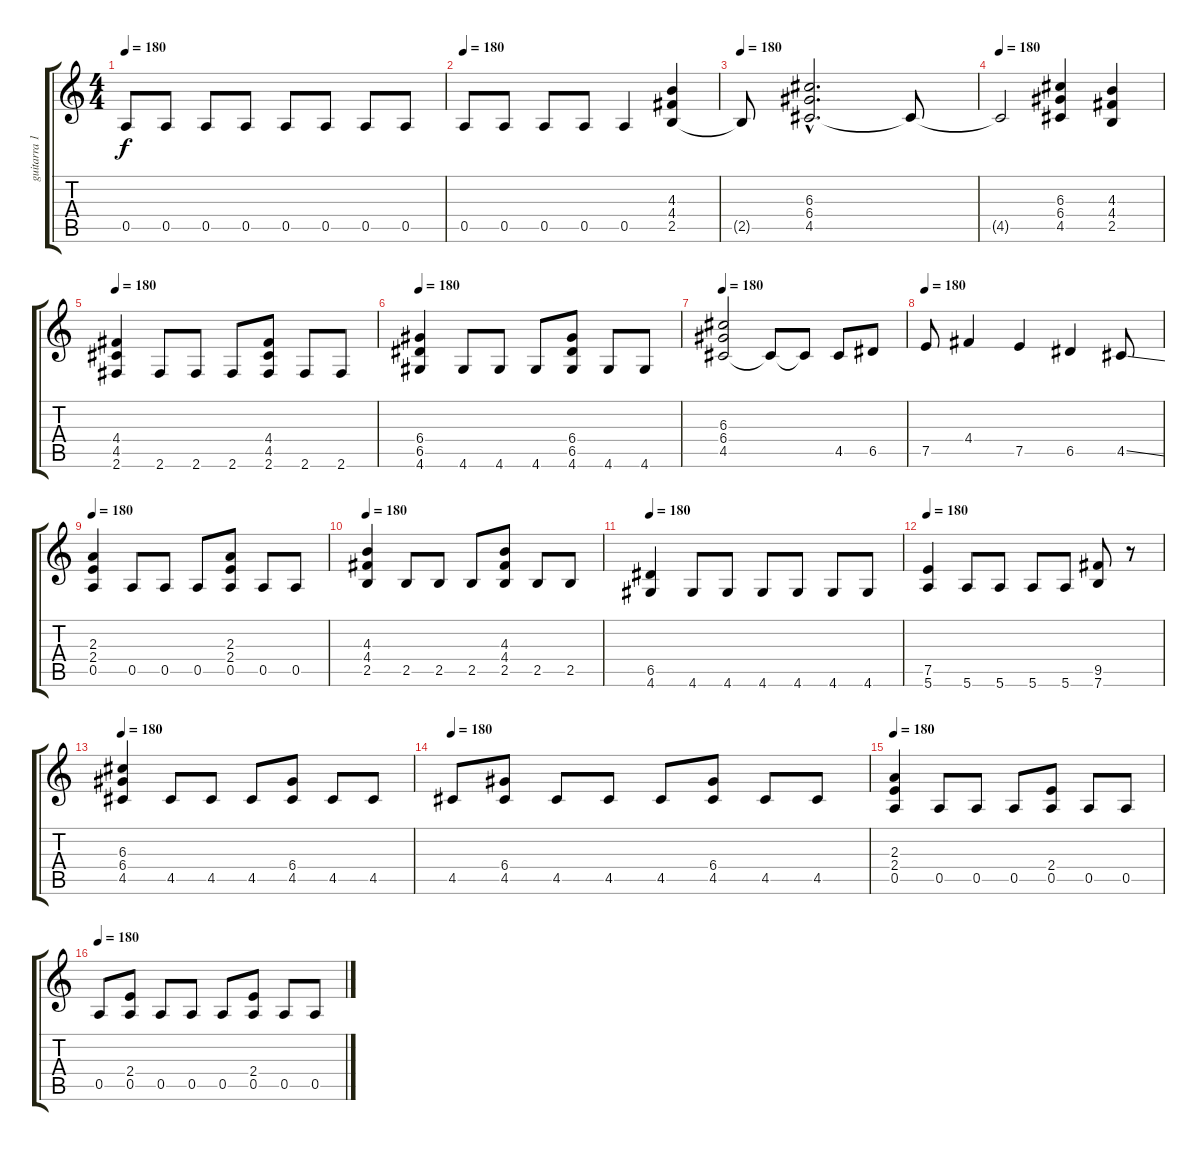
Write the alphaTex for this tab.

\track ("guitarra 1" "guitarra 1") {instrument distortionguitar}
\staff {score tabs}
\tuning (E4 B3 G3 D3 A2 E2) {hide}
\ts (4 4)
\tempo 180
\clef g2
\ks c
0.5.8{dy f} 0.5.8 0.5.8 0.5.8 0.5.8 0.5.8 0.5.8 0.5.8 |
\tempo 180
0.5.8 0.5.8 0.5.8 0.5.8 0.5.4 (4.3 4.4 2.5).4 |
\tempo 180
2.5{t}.8 (6.3{hac} 6.4{hac} 4.5{hac}).2{d} 4.5{t}.8 |
\tempo 180
4.5{t}.2 (6.3 6.4 4.5).4 (4.3 4.4 2.5).4 |
\tempo 180
(4.4 4.5 2.6).4 2.6.8 2.6.8 2.6.8 (4.4 4.5 2.6).8 2.6.8 2.6.8 |
\tempo 180
(6.4 6.5 4.6).4 4.6.8 4.6.8 4.6.8 (6.4 6.5 4.6).8 4.6.8 4.6.8 |
\tempo 180
(6.3 6.4 4.5).2 4.5{t}.8 4.5{t}.8 4.5.8 6.5.8 |
\tempo 180
7.5.8 4.4.4 7.5.4 6.5.4 4.5{ss}.8 |
\tempo 180
(2.3 2.4 0.5).4 0.5.8 0.5.8 0.5.8 (2.3 2.4 0.5).8 0.5.8 0.5.8 |
\tempo 180
(4.3 4.4 2.5).4 2.5.8 2.5.8 2.5.8 (4.3 4.4 2.5).8 2.5.8 2.5.8 |
\tempo 180
(6.5 4.6).4 4.6.8 4.6.8 4.6.8 4.6.8 4.6.8 4.6.8 |
\tempo 180
(7.5 5.6).4 5.6.8 5.6.8 5.6.8 5.6.8 (9.5 7.6).8 r.8 |
\tempo 180
(6.3 6.4 4.5).4 4.5.8 4.5.8 4.5.8 (6.4 4.5).8 4.5.8 4.5.8 |
\tempo 180
4.5.8 (6.4 4.5).8 4.5.8 4.5.8 4.5.8 (6.4 4.5).8 4.5.8 4.5.8 |
\tempo 180
(2.3 2.4 0.5).4 0.5.8 0.5.8 0.5.8 (2.4 0.5).8 0.5.8 0.5.8 |
\tempo 180
0.5.8 (2.4 0.5).8 0.5.8 0.5.8 0.5.8 (2.4 0.5).8 0.5.8 0.5.8
